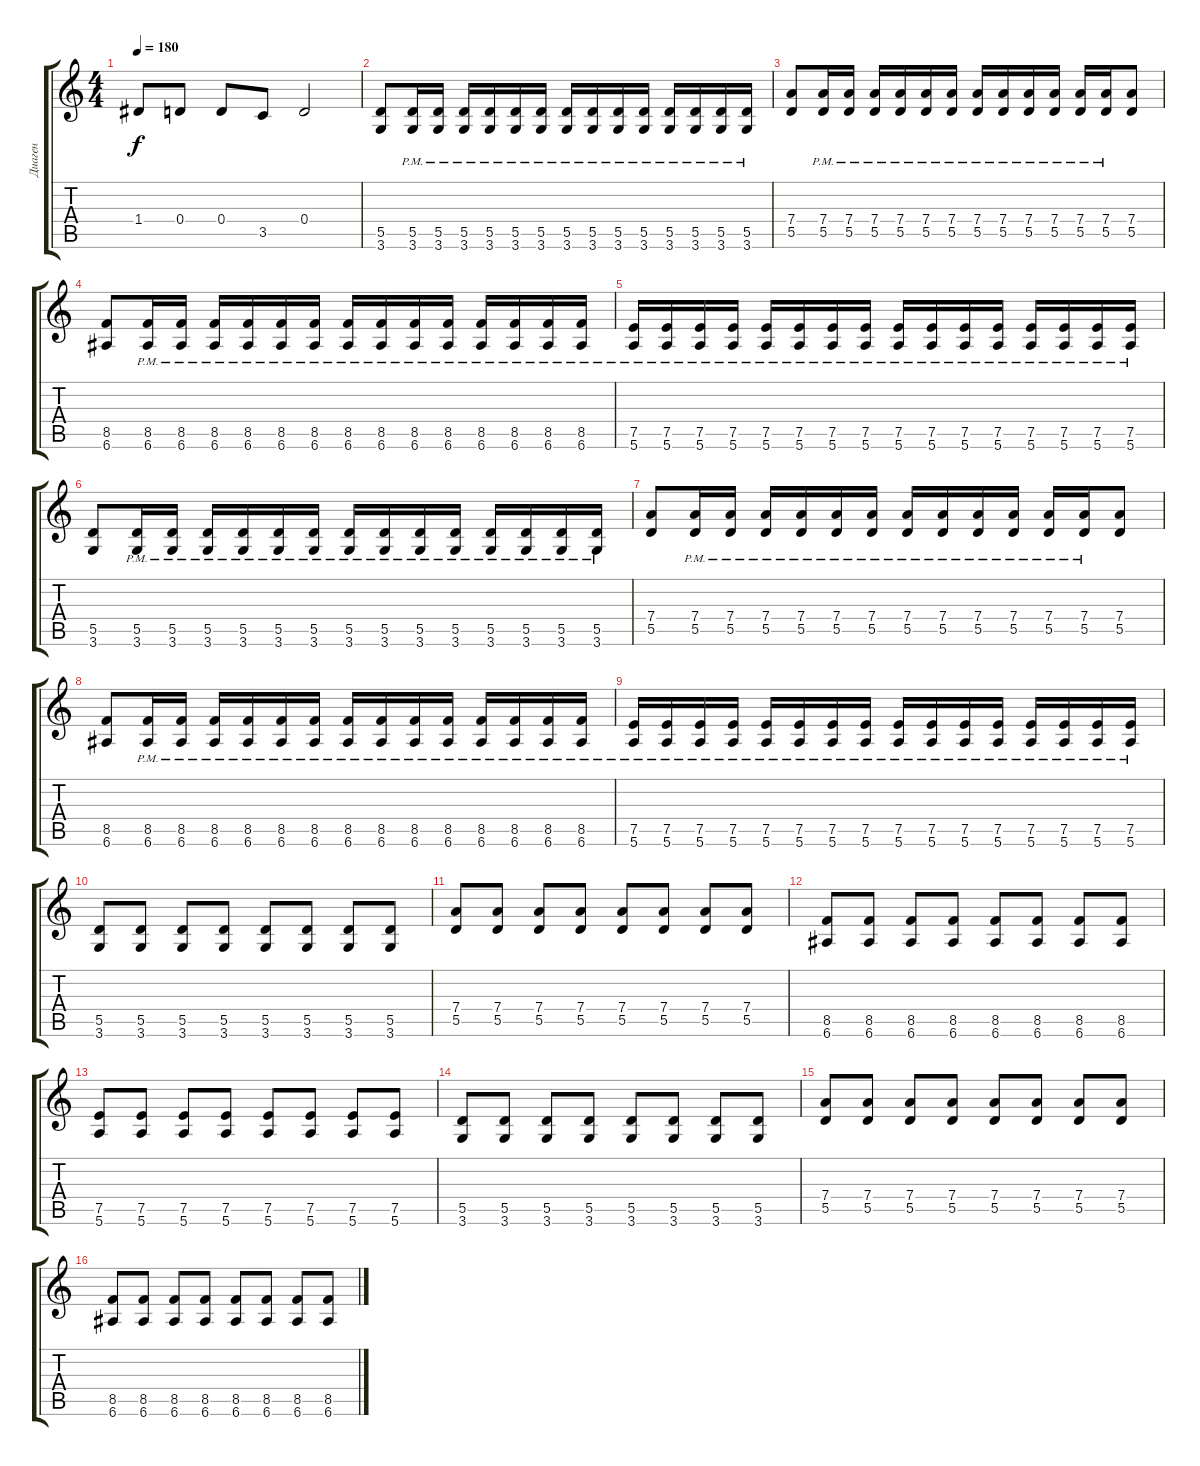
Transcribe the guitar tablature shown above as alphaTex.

\track ("Диаген" "Диаген") {instrument overdrivenguitar}
\staff {score tabs}
\tuning (E4 B3 G3 D3 A2 E2) {hide}
\ts (4 4)
\tempo 180
\clef g2
\ks c
1.4.8{dy f} 0.4.8 0.4.8 3.5.8 0.4.2 |
(5.5 3.6).8 (5.5{pm} 3.6{pm}).16 (5.5{pm} 3.6{pm}).16 (5.5{pm} 3.6{pm}).16 (5.5{pm} 3.6{pm}).16 (5.5{pm} 3.6{pm}).16 (5.5{pm} 3.6{pm}).16 (5.5{pm} 3.6{pm}).16 (5.5{pm} 3.6{pm}).16 (5.5{pm} 3.6{pm}).16 (5.5{pm} 3.6{pm}).16 (5.5{pm} 3.6{pm}).16 (5.5{pm} 3.6{pm}).16 (5.5{pm} 3.6{pm}).16 (5.5{pm} 3.6{pm}).16 |
(7.4 5.5).8 (7.4{pm} 5.5{pm}).16 (7.4{pm} 5.5{pm}).16 (7.4{pm} 5.5{pm}).16 (7.4{pm} 5.5{pm}).16 (7.4{pm} 5.5{pm}).16 (7.4{pm} 5.5{pm}).16 (7.4{pm} 5.5{pm}).16 (7.4{pm} 5.5{pm}).16 (7.4{pm} 5.5{pm}).16 (7.4{pm} 5.5{pm}).16 (7.4{pm} 5.5{pm}).16 (7.4{pm} 5.5{pm}).16 (7.4 5.5).8 |
(8.5 6.6).8 (8.5{pm} 6.6{pm}).16 (8.5{pm} 6.6{pm}).16 (8.5{pm} 6.6{pm}).16 (8.5{pm} 6.6{pm}).16 (8.5{pm} 6.6{pm}).16 (8.5{pm} 6.6{pm}).16 (8.5{pm} 6.6{pm}).16 (8.5{pm} 6.6{pm}).16 (8.5{pm} 6.6{pm}).16 (8.5{pm} 6.6{pm}).16 (8.5{pm} 6.6{pm}).16 (8.5{pm} 6.6{pm}).16 (8.5{pm} 6.6{pm}).16 (8.5{pm} 6.6{pm}).16 |
(7.5{pm} 5.6{pm}).16 (7.5{pm} 5.6{pm}).16 (7.5{pm} 5.6{pm}).16 (7.5{pm} 5.6{pm}).16 (7.5{pm} 5.6{pm}).16 (7.5{pm} 5.6{pm}).16 (7.5{pm} 5.6{pm}).16 (7.5{pm} 5.6{pm}).16 (7.5{pm} 5.6{pm}).16 (7.5{pm} 5.6{pm}).16 (7.5{pm} 5.6{pm}).16 (7.5{pm} 5.6{pm}).16 (7.5{pm} 5.6{pm}).16 (7.5{pm} 5.6{pm}).16 (7.5{pm} 5.6{pm}).16 (7.5{pm} 5.6{pm}).16 |
(5.5 3.6).8 (5.5{pm} 3.6{pm}).16 (5.5{pm} 3.6{pm}).16 (5.5{pm} 3.6{pm}).16 (5.5{pm} 3.6{pm}).16 (5.5{pm} 3.6{pm}).16 (5.5{pm} 3.6{pm}).16 (5.5{pm} 3.6{pm}).16 (5.5{pm} 3.6{pm}).16 (5.5{pm} 3.6{pm}).16 (5.5{pm} 3.6{pm}).16 (5.5{pm} 3.6{pm}).16 (5.5{pm} 3.6{pm}).16 (5.5{pm} 3.6{pm}).16 (5.5{pm} 3.6{pm}).16 |
(7.4 5.5).8 (7.4{pm} 5.5{pm}).16 (7.4{pm} 5.5{pm}).16 (7.4{pm} 5.5{pm}).16 (7.4{pm} 5.5{pm}).16 (7.4{pm} 5.5{pm}).16 (7.4{pm} 5.5{pm}).16 (7.4{pm} 5.5{pm}).16 (7.4{pm} 5.5{pm}).16 (7.4{pm} 5.5{pm}).16 (7.4{pm} 5.5{pm}).16 (7.4{pm} 5.5{pm}).16 (7.4{pm} 5.5{pm}).16 (7.4 5.5).8 |
(8.5 6.6).8 (8.5{pm} 6.6{pm}).16 (8.5{pm} 6.6{pm}).16 (8.5{pm} 6.6{pm}).16 (8.5{pm} 6.6{pm}).16 (8.5{pm} 6.6{pm}).16 (8.5{pm} 6.6{pm}).16 (8.5{pm} 6.6{pm}).16 (8.5{pm} 6.6{pm}).16 (8.5{pm} 6.6{pm}).16 (8.5{pm} 6.6{pm}).16 (8.5{pm} 6.6{pm}).16 (8.5{pm} 6.6{pm}).16 (8.5{pm} 6.6{pm}).16 (8.5{pm} 6.6{pm}).16 |
(7.5{pm} 5.6{pm}).16 (7.5{pm} 5.6{pm}).16 (7.5{pm} 5.6{pm}).16 (7.5{pm} 5.6{pm}).16 (7.5{pm} 5.6{pm}).16 (7.5{pm} 5.6{pm}).16 (7.5{pm} 5.6{pm}).16 (7.5{pm} 5.6{pm}).16 (7.5{pm} 5.6{pm}).16 (7.5{pm} 5.6{pm}).16 (7.5{pm} 5.6{pm}).16 (7.5{pm} 5.6{pm}).16 (7.5{pm} 5.6{pm}).16 (7.5{pm} 5.6{pm}).16 (7.5{pm} 5.6{pm}).16 (7.5{pm} 5.6{pm}).16 |
(5.5 3.6).8 (5.5 3.6).8 (5.5 3.6).8 (5.5 3.6).8 (5.5 3.6).8 (5.5 3.6).8 (5.5 3.6).8 (5.5 3.6).8 |
(7.4 5.5).8 (7.4 5.5).8 (7.4 5.5).8 (7.4 5.5).8 (7.4 5.5).8 (7.4 5.5).8 (7.4 5.5).8 (7.4 5.5).8 |
(8.5 6.6).8 (8.5 6.6).8 (8.5 6.6).8 (8.5 6.6).8 (8.5 6.6).8 (8.5 6.6).8 (8.5 6.6).8 (8.5 6.6).8 |
(7.5 5.6).8 (7.5 5.6).8 (7.5 5.6).8 (7.5 5.6).8 (7.5 5.6).8 (7.5 5.6).8 (7.5 5.6).8 (7.5 5.6).8 |
(5.5 3.6).8 (5.5 3.6).8 (5.5 3.6).8 (5.5 3.6).8 (5.5 3.6).8 (5.5 3.6).8 (5.5 3.6).8 (5.5 3.6).8 |
(7.4 5.5).8 (7.4 5.5).8 (7.4 5.5).8 (7.4 5.5).8 (7.4 5.5).8 (7.4 5.5).8 (7.4 5.5).8 (7.4 5.5).8 |
(8.5 6.6).8 (8.5 6.6).8 (8.5 6.6).8 (8.5 6.6).8 (8.5 6.6).8 (8.5 6.6).8 (8.5 6.6).8 (8.5 6.6).8
